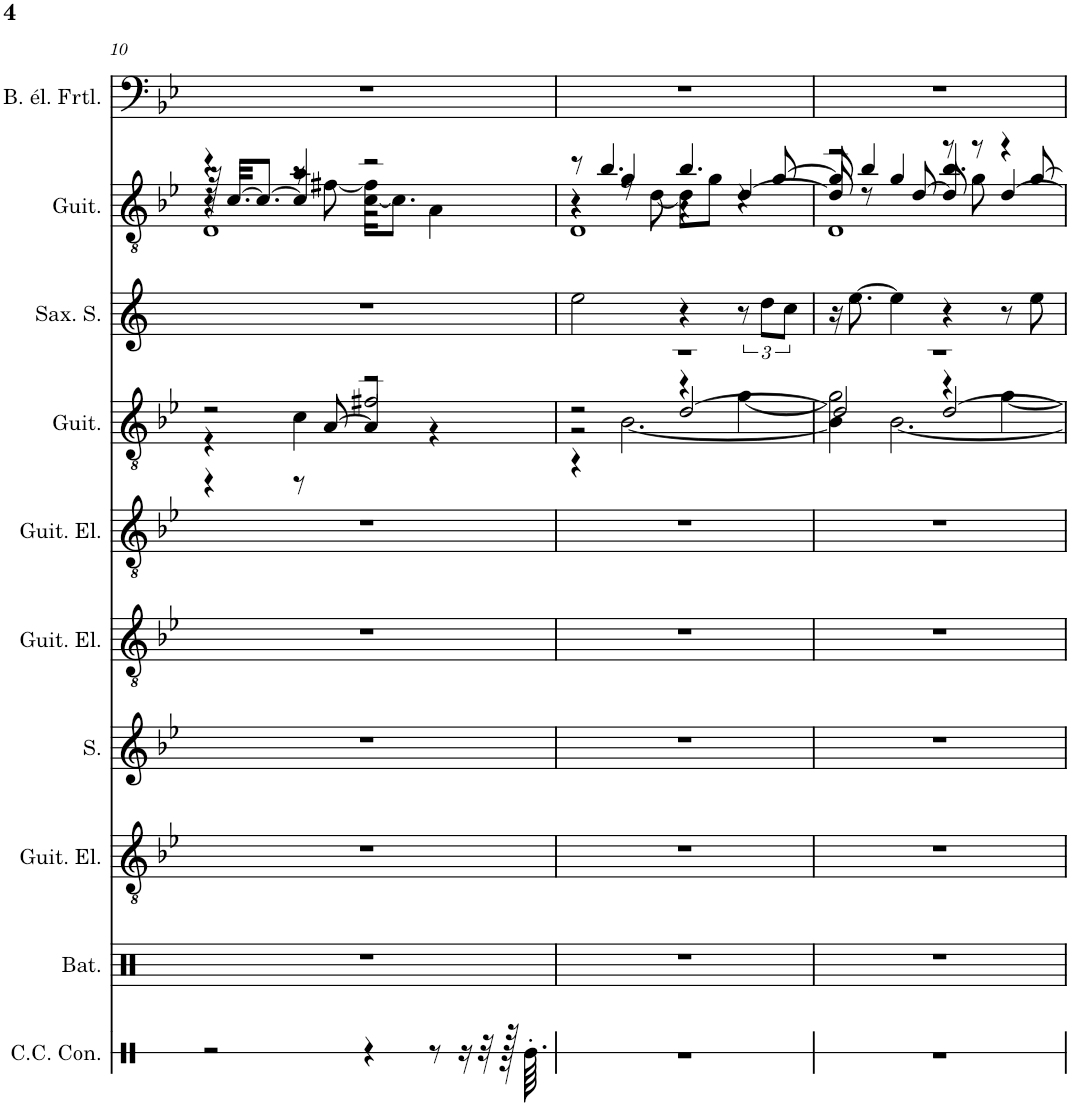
**kern	**kern	**kern	**kern	**kern	**kern	**kern	**kern	**kern	**kern
*part10	*part9	*part8	*part7	*part6	*part5	*part4	*part3	*part2	*part1
*staff10	*staff9	*staff8	*staff7	*staff6	*staff5	*staff4	*staff3	*staff2	*staff1
*I"Caisse claire de concert, Guitar Fret Noise	*I"Batterie, Drums	*I"Guitare électrique, Guitar Harmonics	*I"Soprano, Choir Aahs	*I"Guitare électrique, Distortion Guitar	*I"Guitare électrique, Overdriven Guitar	*I"Guitare acoustique, Electric Guitar (jazz)	*I"Saxophone Soprano	*I"Guitare classique, Acoustic Guitar (nylon)	*I"Basse électrique fretless, Fretless Bass
*I'C.C. Con.	*I'Bat.	*I'Guit. El.	*I'S.	*I'Guit. El.	*I'Guit. El.	*I'Guit.	*I'Sax. S.	*I'Guit.	*I'B. él. Frtl.
!!LO:PB:g=z
*clefX	*clefX	*clefGv2	*clefG2	*clefGv2	*clefGv2	*clefGv2	*clefG2	*clefGv2	*clefF4
*	*	*	*	*	*	*	*Trd1c2	*	*Trd7c12
*k[b-e-]	*k[]	*k[b-e-]	*k[b-e-]	*k[b-e-]	*k[b-e-]	*k[b-e-]	*k[]	*k[b-e-]	*k[b-e-]
*M4/4	*M4/4	*M4/4	*M4/4	*M4/4	*M4/4	*M4/4	*M4/4	*M4/4	*M4/4
=10	=10	=10	=10	=10	=10	=10	=10	=10	=10
*	*	*	*	*	*	*^	*	*^	*
*	*	*	*	*	*	*	*^	*	*	*^	*
*	*	*	*	*	*	*	*	*	*	*	*	*^	*
2r	1r	1r	1r	1r	1r	2r	4r	4r	1r	4r	4r	64r	1D	1r
.	.	.	.	.	.	.	.	.	.	.	.	[32.c/KKL	.	.
.	.	.	.	.	.	.	.	.	.	.	.	8.c/J_	.	.
.	.	.	.	.	.	.	4c\	8r	.	4a/	8r	4c/]	.	.
.	.	.	.	.	.	.	.	[8A/	.	.	[8f#X\	.	.	.
4r	.	.	.	.	.	2f#X/	2r	4A/]	.	2r	[16c\ 16f#\]KL	2r	.	.
.	.	.	.	.	.	.	.	.	.	.	8.c\J]	.	.	.
8r	.	.	.	.	.	.	.	4r	.	.	4A\	.	.	.
16r	.	.	.	.	.	.	.	.	.	.	.	.	.	.
32r	.	.	.	.	.	.	.	.	.	.	.	.	.	.
128r	.	.	.	.	.	.	.	.	.	.	.	.	.	.
64.Re'\	.	.	.	.	.	.	.	.	.	.	.	.	.	.
=11	=11	=11	=11	=11	=11	=11	=11	=11	=11	=11	=11	=11	=11	=11
*	*	*	*	*	*	*	*	*^	*	*	*	*	*	*
1r	1r	1r	1r	1r	1r	1r	2r	2r	4r	2ee\	8r	4r	4r	1D	1r
.	.	.	.	.	.	.	.	.	.	.	4.b-/	.	.	.	.
.	.	.	.	.	.	.	.	.	[2.B-\	.	.	8r	4g/	.	.
.	.	.	.	.	.	.	.	.	.	.	.	[8d\	.	.	.
.	.	.	.	.	.	.	4r	[2d/	.	4r	4.b-/	8d\L]	4r	.	.
.	.	.	.	.	.	.	.	.	.	.	.	8g\J	.	.	.
.	.	.	.	.	.	.	[4g\	.	.	12r	.	4r	[4d/	.	.
.	.	.	.	.	.	.	.	.	.	12dd\L	.	.	.	.	.
.	.	.	.	.	.	.	.	.	.	.	[8g/	.	.	.	.
.	.	.	.	.	.	.	.	.	.	12cc\J	.	.	.	.	.
=12	=12	=12	=12	=12	=12	=12	=12	=12	=12	=12	=12	=12	=12	=12	=12
1r	1r	1r	1r	1r	1r	1r	2g\]	2d/]	4B-\]	16r	8g/]	2r	8d/]	1D	1r
.	.	.	.	.	.	.	.	.	.	[8.ee\	.	.	.	.	.
.	.	.	.	.	.	.	.	.	.	.	4b-/	.	8r	.	.
.	.	.	.	.	.	.	.	.	[2.B-\	4ee\]	.	.	4g/	.	.
.	.	.	.	.	.	.	.	.	.	.	[8d/	.	.	.	.
.	.	.	.	.	.	.	4r	[2d/	.	4r	8d/]	8r	4.b-/	.	.
.	.	.	.	.	.	.	.	.	.	.	8r	8g\	.	.	.
.	.	.	.	.	.	.	[4g\	.	.	8r	[4d/	4r	.	.	.
.	.	.	.	.	.	.	.	.	.	8ee\	.	.	[8g/	.	.
*	*	*	*	*	*	*v	*v	*v	*v	*	*v	*v	*v	*v	*
=	=	=	=	=	=	=	=	=	=
*-	*-	*-	*-	*-	*-	*-	*-	*-	*-
